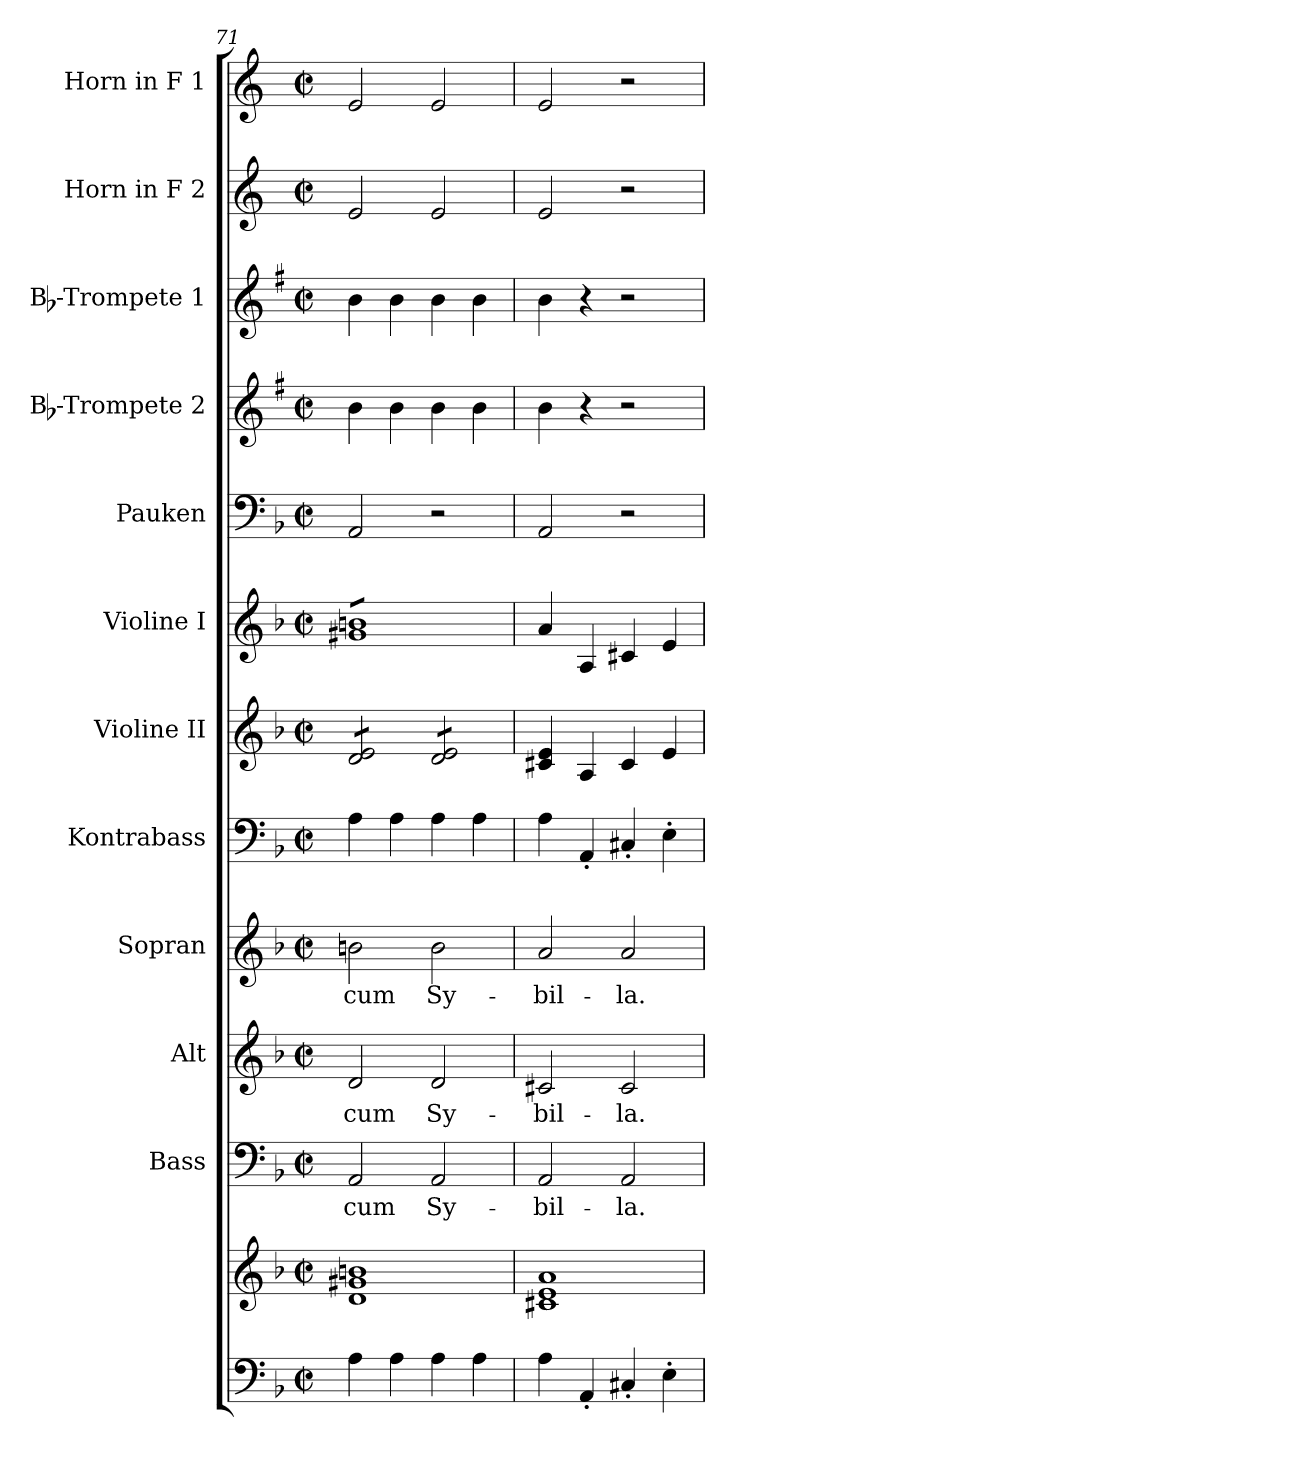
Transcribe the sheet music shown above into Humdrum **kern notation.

**kern	**kern	**kern	**text	**kern	**text	**kern	**text	**kern	**kern	**kern	**kern	**kern	**kern	**kern	**kern
*part12	*part12	*part11	*part11	*part10	*part10	*part9	*part9	*part8	*part7	*part6	*part5	*part4	*part3	*part2	*part1
*staff13	*staff12	*staff11	*staff11	*staff10	*staff10	*staff9	*staff9	*staff8	*staff7	*staff6	*staff5	*staff4	*staff3	*staff2	*staff1
*	*	*I"Bass	*	*I"Alt	*	*I"Sopran	*	*I"Kontrabass	*I"Violine II	*I"Violine I	*I"Pauken	*I"Bb-Trompete 2	*I"Bb-Trompete 1	*I"Horn in F 2	*I"Horn in F 1
*	*	*I'B.	*	*I'A.	*	*I'S.	*	*I'Kb.	*I'Vl. II	*I'Vl. I	*I'Pk.	*I'Bb Trp. 2	*I'Bb Trp. 1	*	*
*clefF4	*clefG2	*clefF4	*	*clefG2	*	*clefG2	*	*clefF4	*clefG2	*clefG2	*clefF4	*clefG2	*clefG2	*clefG2	*clefG2
*	*	*	*	*	*	*	*	*ITrd7c12	*	*	*	*ITrd1c2	*ITrd1c2	*ITrd4c7	*ITrd4c7
*k[b-]	*k[b-]	*k[b-]	*	*k[b-]	*	*k[b-]	*	*k[b-]	*k[b-]	*k[b-]	*k[b-]	*k[b-]	*k[b-]	*k[b-]	*k[b-]
*F:	*F:	*F:	*	*F:	*	*F:	*	*F:	*F:	*F:	*F:	*F:	*F:	*F:	*F:
*M2/2	*M2/2	*M2/2	*	*M2/2	*	*M2/2	*	*M2/2	*M2/2	*M2/2	*M2/2	*M2/2	*M2/2	*M2/2	*M2/2
*met(c|)	*met(c|)	*met(c|)	*	*met(c|)	*	*met(c|)	*	*met(c|)	*met(c|)	*met(c|)	*met(c|)	*met(c|)	*met(c|)	*met(c|)	*met(c|)
=71	=71	=71	=71	=71	=71	=71	=71	=71	=71	=71	=71	=71	=71	=71	=71
!	!	!	!LO:LY:b	!	!LO:LY:b	!	!LO:LY:b	!	!	!	!	!	!	!	!
*	*	*	*	*	*	*	*	*	*tremolo	*	*	*	*	*	*
*	*	*	*	*	*	*	*	*	*	*tremolo	*	*	*	*	*
4A\	1d 1g#X 1bn	2AA/	cum	2d/	cum	2bn\	cum	4AA\	8d/ 8e/L	8g#X 8bnL	2AA/	4a\	4a\	2A/	2A/
.	.	.	.	.	.	.	.	.	8d/ 8e/	8g#X 8bn	.	.	.	.	.
4A\	.	.	.	.	.	.	.	4AA\	8d/ 8e/	8g#X 8bn	.	4a\	4a\	.	.
.	.	.	.	.	.	.	.	.	8d/ 8e/J	8g#X 8bn	.	.	.	.	.
!	!	!	!LO:LY:b	!	!LO:LY:b	!	!LO:LY:b	!	!	!	!	!	!	!	!
4A\	.	2AA/	Sy-	2d/	Sy-	2b\	Sy-	4AA\	8d/ 8e/L	8g#X 8bn	2r	4a\	4a\	2A/	2A/
.	.	.	.	.	.	.	.	.	8d/ 8e/	8g#X 8bn	.	.	.	.	.
4A\	.	.	.	.	.	.	.	4AA\	8d/ 8e/	8g#X 8bn	.	4a\	4a\	.	.
.	.	.	.	.	.	.	.	.	8d/ 8e/J	8g#X 8bnJ	.	.	.	.	.
*	*	*	*	*	*	*	*	*	*	*Xtremolo	*	*	*	*	*
*	*	*	*	*	*	*	*	*	*Xtremolo	*	*	*	*	*	*
=72	=72	=72	=72	=72	=72	=72	=72	=72	=72	=72	=72	=72	=72	=72	=72
!	!	!	!LO:LY:b	!	!LO:LY:b	!	!LO:LY:b	!	!	!	!	!	!	!	!
4A\	1c#X 1e 1a	2AA/	-bil-	2c#X/	-bil-	2a/	-bil-	4AA\	4c#X/ 4e/	4a/	2AA/	4a\	4a\	2A/	2A/
4AA'</	.	.	.	.	.	.	.	4AAA'</	4A/	4A/	.	4r	4r	.	.
!	!	!	!LO:LY:b	!	!LO:LY:b	!	!LO:LY:b	!	!	!	!	!	!	!	!
4C#X'</	.	2AA/	-la.	2c#/	-la.	2a/	-la.	4CC#X'</	4c#/	4c#X/	2r	2r	2r	2r	2r
4E'>\	.	.	.	.	.	.	.	4EE'>\	4e/	4e/	.	.	.	.	.
=	=	=	=	=	=	=	=	=	=	=	=	=	=	=	=
*-	*-	*-	*-	*-	*-	*-	*-	*-	*-	*-	*-	*-	*-	*-	*-
